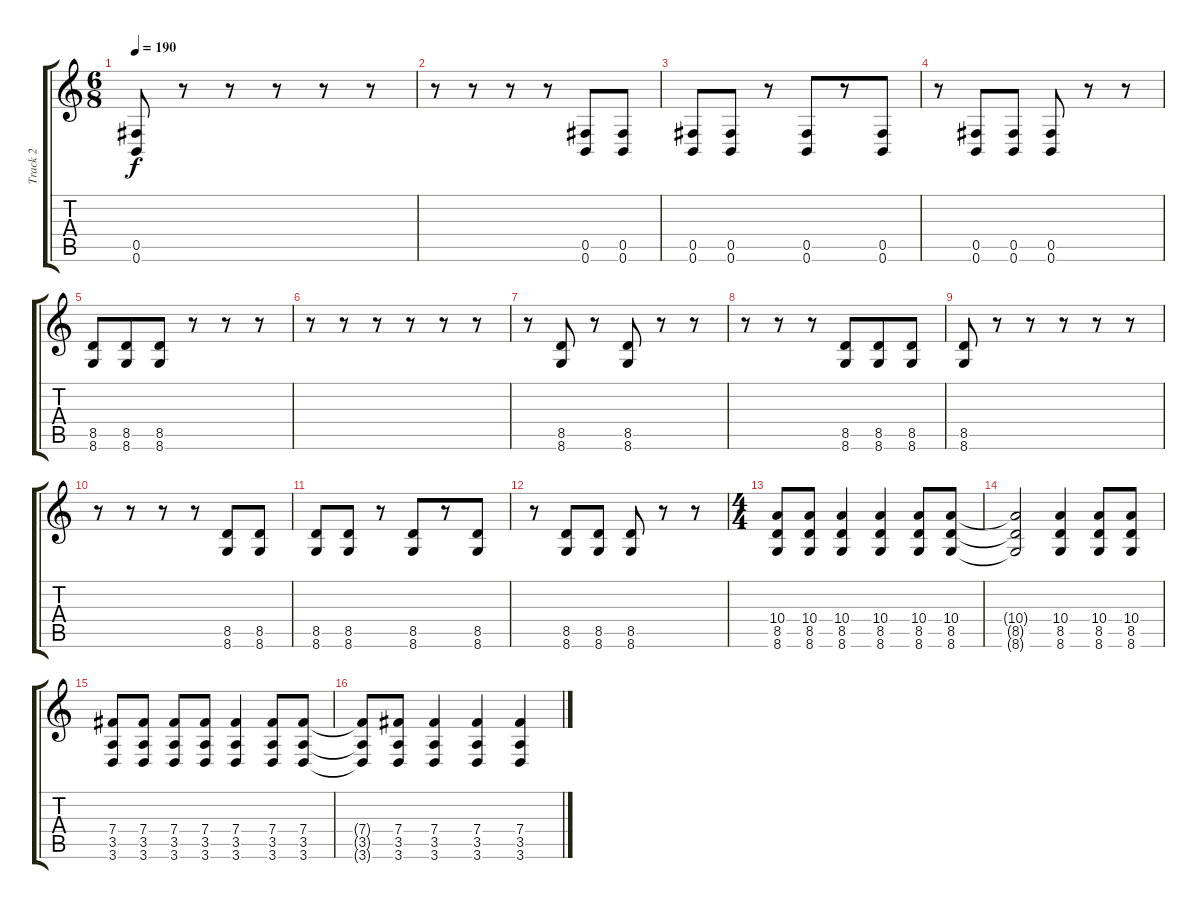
\track ("Track 2" "Track 2") {instrument distortionguitar}
\staff {score tabs}
\tuning (Db4 Ab3 E3 B2 Gb2 B1) {hide}
\ts (6 8)
\tempo 190
\clef g2
\ks c
(0.5 0.6).8{dy f} r.8 r.8 r.8 r.8 r.8 |
r.8 r.8 r.8 r.8 (0.5 0.6).8 (0.5 0.6).8 |
(0.5 0.6).8 (0.5 0.6).8 r.8 (0.5 0.6).8 r.8 (0.5 0.6).8 |
r.8 (0.5 0.6).8 (0.5 0.6).8 (0.5 0.6).8 r.8 r.8 |
(8.5 8.6).8 (8.5 8.6).8 (8.5 8.6).8 r.8 r.8 r.8 |
r.8 r.8 r.8 r.8 r.8 r.8 |
r.8 (8.5 8.6).8 r.8 (8.5 8.6).8 r.8 r.8 |
r.8 r.8 r.8 (8.5 8.6).8 (8.5 8.6).8 (8.5 8.6).8 |
(8.5 8.6).8 r.8 r.8 r.8 r.8 r.8 |
r.8 r.8 r.8 r.8 (8.5 8.6).8 (8.5 8.6).8 |
(8.5 8.6).8 (8.5 8.6).8 r.8 (8.5 8.6).8 r.8 (8.5 8.6).8 |
r.8 (8.5 8.6).8 (8.5 8.6).8 (8.5 8.6).8 r.8 r.8 |
\ts (4 4)
(10.4 8.5 8.6).8 (10.4 8.5 8.6).8 (10.4 8.5 8.6).4 (10.4 8.5 8.6).4 (10.4 8.5 8.6).8 (10.4 8.5 8.6).8 |
(10.4{t} 8.5{t} 8.6{t}).2 (10.4 8.5 8.6).4 (10.4 8.5 8.6).8 (10.4 8.5 8.6).8 |
(7.4 3.5 3.6).8 (7.4 3.5 3.6).8 (7.4 3.5 3.6).8 (7.4 3.5 3.6).8 (7.4 3.5 3.6).4 (7.4 3.5 3.6).8 (7.4 3.5 3.6).8 |
(7.4{t} 3.5{t} 3.6{t}).8 (7.4 3.5 3.6).8 (7.4 3.5 3.6).4 (7.4 3.5 3.6).4 (7.4 3.5 3.6).4
